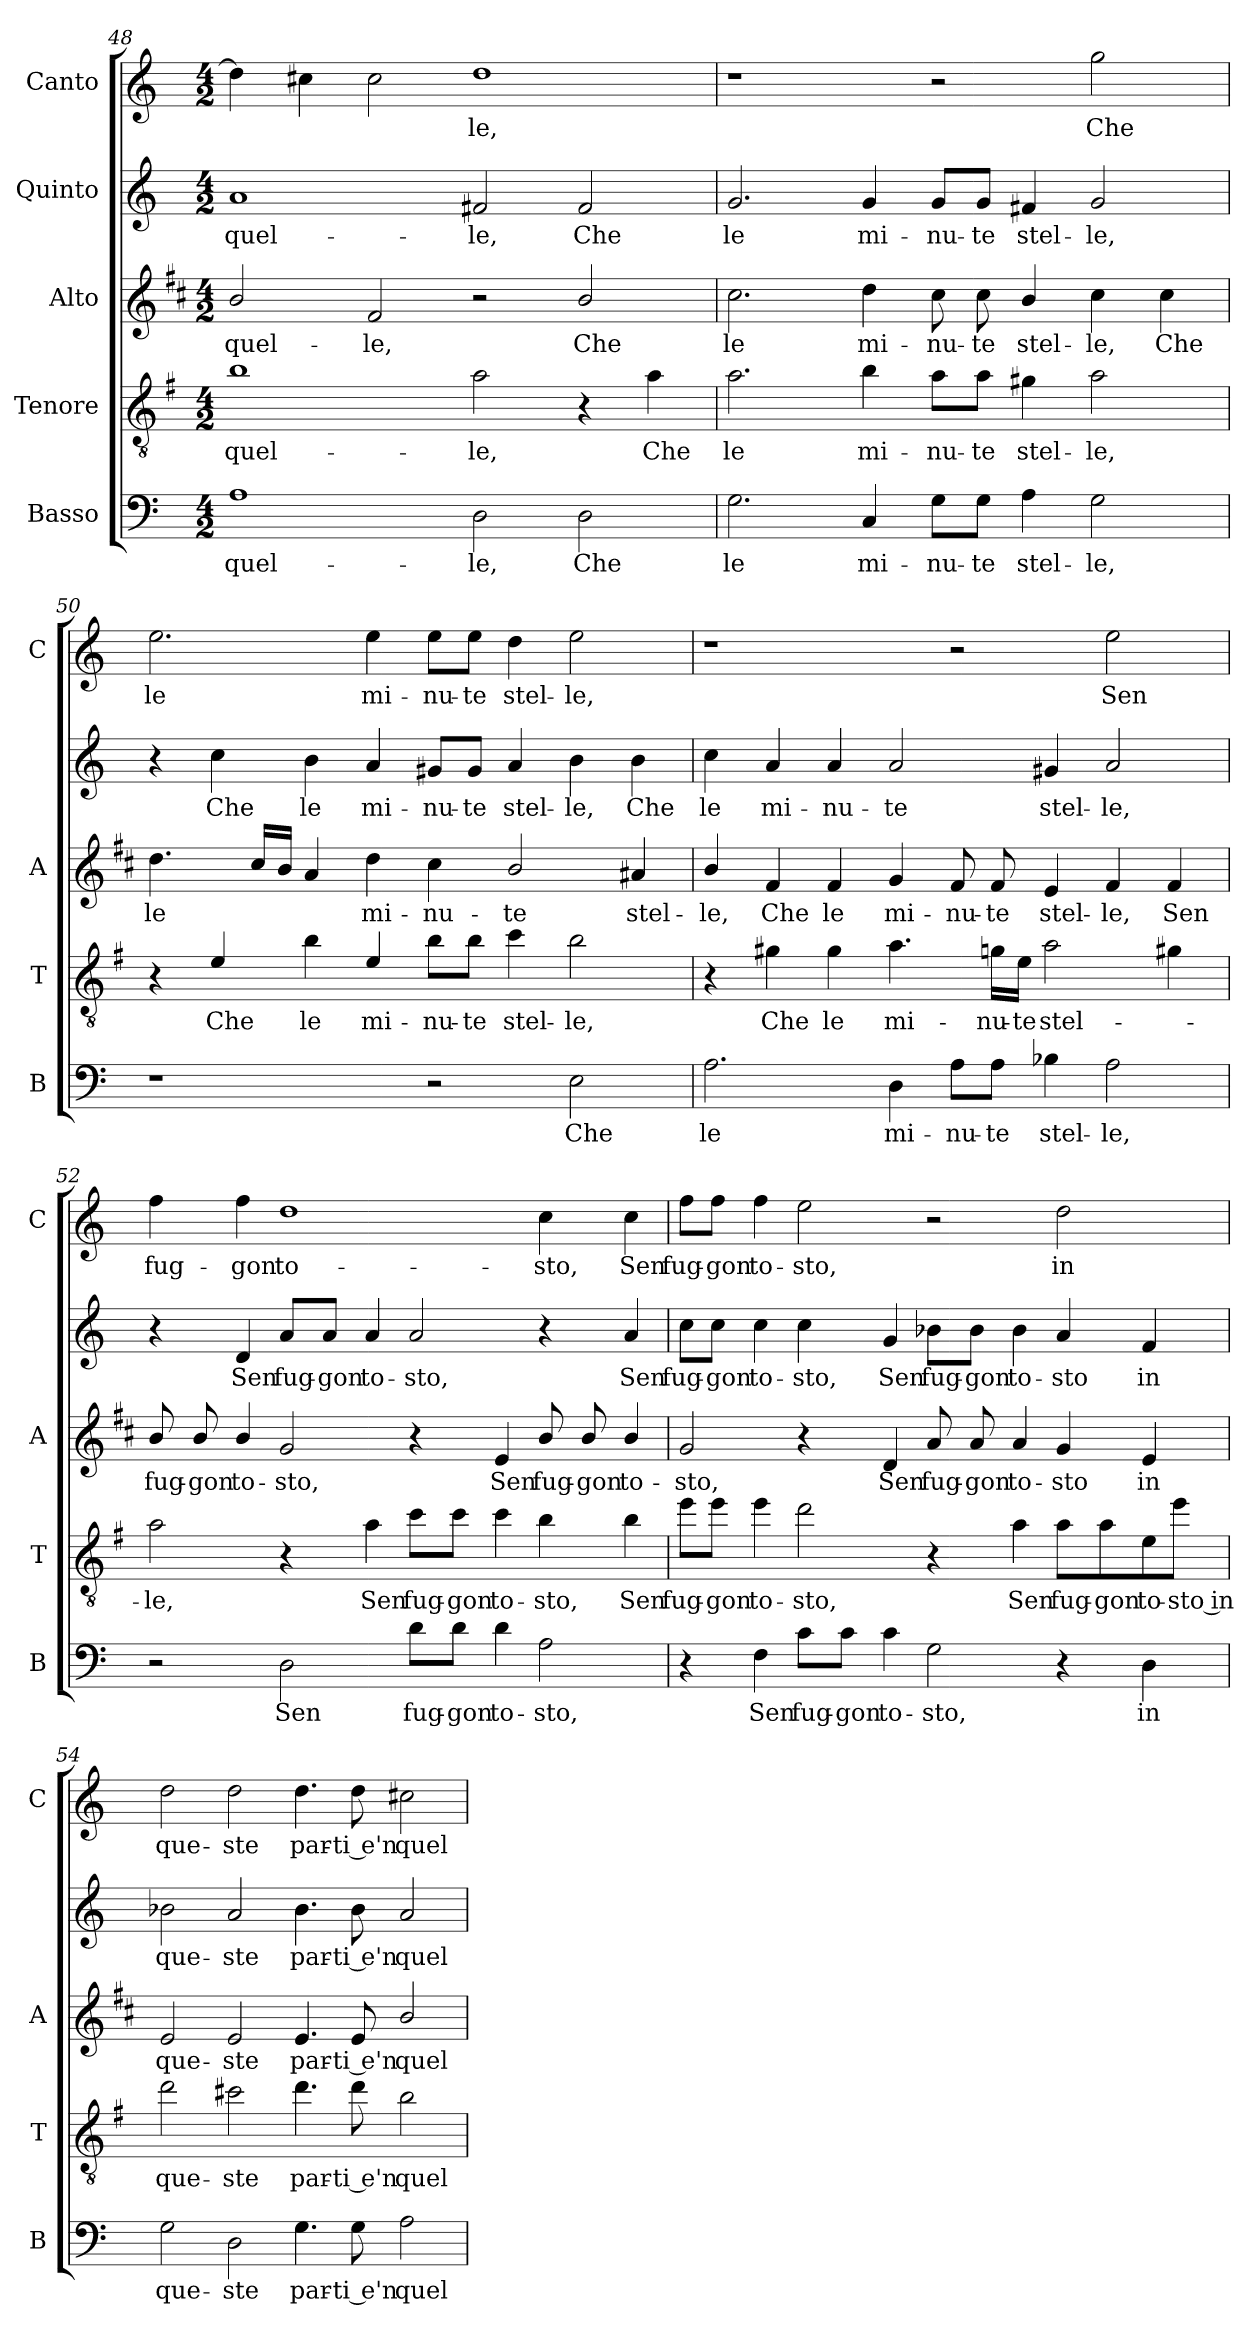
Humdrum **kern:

**kern	**text	**kern	**text	**kern	**text	**kern	**text	**kern	**text
*part5	*part5	*part4	*part4	*part3	*part3	*part2	*part2	*part1	*part1
*staff5	*staff5	*staff4	*staff4	*staff3	*staff3	*staff2	*staff2	*staff1	*staff1
*I"Basso	*	*I"Tenore	*	*I"Alto	*	*I"Quinto	*	*I"Canto	*
*I'B	*	*I'T	*	*I'A	*	*	*	*I'C	*
*clefF4	*	*clefGv2	*	*clefG2	*	*clefG2	*	*clefG2	*
*	*	*ITrd4c7	*	*ITrd1c2	*	*	*	*	*
*k[]	*	*k[]	*	*k[]	*	*k[]	*	*k[]	*
*C:	*	*C:	*	*C:	*	*C:	*	*C:	*
*M4/2	*	*M4/2	*	*M4/2	*	*M4/2	*	*M4/2	*
=48	=48	=48	=48	=48	=48	=48	=48	=48	=48
!	!LO:LY:b	!	!LO:LY:b	!	!LO:LY:b	!	!LO:LY:b	!	!
1A	quel-	1e	quel-	2a/	quel-	1a	quel-	4dd\]	.
.	.	.	.	.	.	.	.	4cc#X\	.
!	!	!	!	!	!LO:LY:b	!	!	!	!
.	.	.	.	2e/	-le,	.	.	2cc#\	.
!	!LO:LY:b	!	!LO:LY:b	!	!	!	!LO:LY:b	!	!LO:LY:b
2D\	-le,	2d\	-le,	2r	.	2f#X/	-le,	1dd	-le,
!	!LO:LY:b	!	!	!	!LO:LY:b	!	!LO:LY:b	!	!
2D\	Che	4r	.	2a/	Che	2f#/	Che	.	.
!	!	!	!LO:LY:b	!	!	!	!	!	!
.	.	4d\	Che	.	.	.	.	.	.
!!LO:PB:g=z
=49	=49	=49	=49	=49	=49	=49	=49	=49	=49
!	!LO:LY:b	!	!LO:LY:b	!	!LO:LY:b	!	!LO:LY:b	!	!
2.G\	le	2.d\	le	2.b\	le	2.g/	le	1r	.
!	!LO:LY:b	!	!LO:LY:b	!	!LO:LY:b	!	!LO:LY:b	!	!
4C/	mi-	4e\	mi-	4cc\	mi-	4g/	mi-	.	.
!	!LO:LY:b	!	!LO:LY:b	!	!LO:LY:b	!	!LO:LY:b	!	!
8G\L	-nu-	8d\L	-nu-	8b\	-nu-	8g/L	-nu-	2r	.
!	!LO:LY:b	!	!LO:LY:b	!	!LO:LY:b	!	!LO:LY:b	!	!
8G\J	-te	8d\J	-te	8b\	-te	8g/J	-te	.	.
!	!LO:LY:b	!	!LO:LY:b	!	!LO:LY:b	!	!LO:LY:b	!	!
4A\	stel-	4c#X\	stel-	4a/	stel-	4f#X/	stel-	.	.
!	!LO:LY:b	!	!LO:LY:b	!	!LO:LY:b	!	!LO:LY:b	!	!LO:LY:b
2G\	-le,	2d\	-le,	4b\	-le,	2g/	-le,	2gg\	Che
!	!	!	!	!	!LO:LY:b	!	!	!	!
.	.	.	.	4b\	Che	.	.	.	.
=50	=50	=50	=50	=50	=50	=50	=50	=50	=50
!	!	!	!	!	!LO:LY:b	!	!	!	!LO:LY:b
1r	.	4r	.	4.cc\	le	4r	.	2.ee\	le
!	!	!	!LO:LY:b	!	!	!	!LO:LY:b	!	!
.	.	4A/	Che	.	.	4cc\	Che	.	.
.	.	.	.	16b/LL	.	.	.	.	.
.	.	.	.	16a/JJ	.	.	.	.	.
!	!	!	!LO:LY:b	!	!	!	!LO:LY:b	!	!
.	.	4e\	le	4g/	.	4b\	le	.	.
!	!	!	!LO:LY:b	!	!LO:LY:b	!	!LO:LY:b	!	!LO:LY:b
.	.	4A/	mi-	4cc\	mi-	4a/	mi-	4ee\	mi-
!	!	!	!LO:LY:b	!	!LO:LY:b	!	!LO:LY:b	!	!LO:LY:b
2r	.	8e\L	-nu-	4b\	-nu-	8g#X/L	-nu-	8ee\L	-nu-
!	!	!	!LO:LY:b	!	!	!	!LO:LY:b	!	!LO:LY:b
.	.	8e\J	-te	.	.	8g#/J	-te	8ee\J	-te
!	!	!	!LO:LY:b	!	!LO:LY:b	!	!LO:LY:b	!	!LO:LY:b
.	.	4f\	stel-	2a/	-te	4a/	stel-	4dd\	stel-
!	!LO:LY:b	!	!LO:LY:b	!	!	!	!LO:LY:b	!	!LO:LY:b
2E\	Che	2e\	-le,	.	.	4b\	-le,	2ee\	-le,
!	!	!	!	!	!LO:LY:b	!	!LO:LY:b	!	!
.	.	.	.	4g#X/	stel-	4b\	Che	.	.
=51	=51	=51	=51	=51	=51	=51	=51	=51	=51
!	!LO:LY:b	!	!	!	!LO:LY:b	!	!LO:LY:b	!	!
2.A\	le	4r	.	4a/	-le,	4cc\	le	1r	.
!	!	!	!LO:LY:b	!	!LO:LY:b	!	!LO:LY:b	!	!
.	.	4c#X\	Che	4e/	Che	4a/	mi-	.	.
!	!	!	!LO:LY:b	!	!LO:LY:b	!	!LO:LY:b	!	!
.	.	4c#\	le	4e/	le	4a/	-nu-	.	.
!	!LO:LY:b	!	!LO:LY:b	!	!LO:LY:b	!	!LO:LY:b	!	!
4D\	mi-	4.d\	mi-	4f/	mi-	2a/	-te	.	.
!	!LO:LY:b	!	!	!	!LO:LY:b	!	!	!	!
8A\L	-nu-	.	.	8e/	-nu-	.	.	2r	.
!	!LO:LY:b	!	!LO:LY:b	!	!LO:LY:b	!	!	!	!
8A\J	-te	16cn\LL	-nu-	8e/	-te	.	.	.	.
!	!	!	!LO:LY:b	!	!	!	!	!	!
.	.	16A\JJ	-te	.	.	.	.	.	.
!	!LO:LY:b	!	!LO:LY:b	!	!LO:LY:b	!	!LO:LY:b	!	!
4B-X\	stel-	2d\	stel-	4d/	stel-	4g#X/	stel-	.	.
!	!LO:LY:b	!	!	!	!LO:LY:b	!	!LO:LY:b	!	!LO:LY:b
2A\	-le,	.	.	4e/	-le,	2a/	-le,	2ee\	Sen
!	!	!	!	!	!LO:LY:b	!	!	!	!
.	.	4c#X\	.	4e/	Sen	.	.	.	.
!!LO:LB:g=z
=52	=52	=52	=52	=52	=52	=52	=52	=52	=52
!	!	!	!LO:LY:b	!	!LO:LY:b	!	!	!	!LO:LY:b
2r	.	2d\	-le,	8a/	fug-	4r	.	4ff\	fug-
!	!	!	!	!	!LO:LY:b	!	!	!	!
.	.	.	.	8a/	-gon	.	.	.	.
!	!	!	!	!	!LO:LY:b	!	!LO:LY:b	!	!LO:LY:b
.	.	.	.	4a/	to-	4d/	Sen	4ff\	-gon
!	!LO:LY:b	!	!	!	!LO:LY:b	!	!LO:LY:b	!	!LO:LY:b
2D\	Sen	4r	.	2f/	-sto,	8a/L	fug-	1dd	to-
!	!	!	!	!	!	!	!LO:LY:b	!	!
.	.	.	.	.	.	8a/J	-gon	.	.
!	!	!	!LO:LY:b	!	!	!	!LO:LY:b	!	!
.	.	4d\	Sen	.	.	4a/	to-	.	.
!	!LO:LY:b	!	!LO:LY:b	!	!	!	!LO:LY:b	!	!
8d\L	fug-	8f\L	fug-	4r	.	2a/	-sto,	.	.
!	!LO:LY:b	!	!LO:LY:b	!	!	!	!	!	!
8d\J	-gon	8f\J	-gon	.	.	.	.	.	.
!	!LO:LY:b	!	!LO:LY:b	!	!LO:LY:b	!	!	!	!
4d\	to-	4f\	to-	4d/	Sen	.	.	.	.
!	!LO:LY:b	!	!LO:LY:b	!	!LO:LY:b	!	!	!	!LO:LY:b
2A\	-sto,	4e\	-sto,	8a/	fug-	4r	.	4cc\	-sto,
!	!	!	!	!	!LO:LY:b	!	!	!	!
.	.	.	.	8a/	-gon	.	.	.	.
!	!	!	!LO:LY:b	!	!LO:LY:b	!	!LO:LY:b	!	!LO:LY:b
.	.	4e\	Sen	4a/	to-	4a/	Sen	4cc\	Sen
=53	=53	=53	=53	=53	=53	=53	=53	=53	=53
!	!	!	!LO:LY:b	!	!LO:LY:b	!	!LO:LY:b	!	!LO:LY:b
4r	.	8a\L	fug-	2f/	-sto,	8cc\L	fug-	8ff\L	fug-
!	!	!	!LO:LY:b	!	!	!	!LO:LY:b	!	!LO:LY:b
.	.	8a\J	-gon	.	.	8cc\J	-gon	8ff\J	-gon
!	!LO:LY:b	!	!LO:LY:b	!	!	!	!LO:LY:b	!	!LO:LY:b
4F\	Sen	4a\	to-	.	.	4cc\	to-	4ff\	to-
!	!LO:LY:b	!	!LO:LY:b	!	!	!	!LO:LY:b	!	!LO:LY:b
8c\L	fug-	2g\	-sto,	4r	.	4cc\	-sto,	2ee\	-sto,
!	!LO:LY:b	!	!	!	!	!	!	!	!
8c\J	-gon	.	.	.	.	.	.	.	.
!	!LO:LY:b	!	!	!	!LO:LY:b	!	!LO:LY:b	!	!
4c\	to-	.	.	4c/	Sen	4g/	Sen	.	.
!	!LO:LY:b	!	!	!	!LO:LY:b	!	!LO:LY:b	!	!
2G\	-sto,	4r	.	8g/	fug-	8b-X\L	fug-	2r	.
!	!	!	!	!	!LO:LY:b	!	!LO:LY:b	!	!
.	.	.	.	8g/	-gon	8b-\J	-gon	.	.
!	!	!	!LO:LY:b	!	!LO:LY:b	!	!LO:LY:b	!	!
.	.	4d\	Sen	4g/	to-	4b-\	to-	.	.
!	!	!	!LO:LY:b	!	!LO:LY:b	!	!LO:LY:b	!	!LO:LY:b
4r	.	8d\L	fug-	4f/	-sto	4a/	-sto	2dd\	in
!	!	!	!LO:LY:b	!	!	!	!	!	!
.	.	8d\	-gon	.	.	.	.	.	.
!	!LO:LY:b	!	!LO:LY:b	!	!LO:LY:b	!	!LO:LY:b	!	!
4D\	in	8A\	to-	4d/	in	4f/	in	.	.
!	!	!	!LO:LY:b	!	!	!	!	!	!
.	.	8a\J	-sto in	.	.	.	.	.	.
!!LO:LB:g=z
=54	=54	=54	=54	=54	=54	=54	=54	=54	=54
!	!LO:LY:b	!	!LO:LY:b	!	!LO:LY:b	!	!LO:LY:b	!	!LO:LY:b
2G\	que-	2g\	que-	2d/	que-	2b-X\	que-	2dd\	que-
!	!LO:LY:b	!	!LO:LY:b	!	!LO:LY:b	!	!LO:LY:b	!	!LO:LY:b
2D\	-ste	2f#X\	-ste	2d/	-ste	2a/	-ste	2dd\	-ste
!	!LO:LY:b	!	!LO:LY:b	!	!LO:LY:b	!	!LO:LY:b	!	!LO:LY:b
4.G\	par-	4.g\	par-	4.d/	par-	4.b-\	par-	4.dd\	par-
!	!LO:LY:b	!	!LO:LY:b	!	!LO:LY:b	!	!LO:LY:b	!	!LO:LY:b
8G\	-ti e'n	8g\	-ti e'n	8d/	-ti e'n	8b-\	-ti e'n	8dd\	-ti e'n
!	!LO:LY:b	!	!LO:LY:b	!	!LO:LY:b	!	!LO:LY:b	!	!LO:LY:b
2A\	quel-	2e\	quel-	2a/	quel-	2a/	quel-	2cc#X\	quel-
=	=	=	=	=	=	=	=	=	=
*-	*-	*-	*-	*-	*-	*-	*-	*-	*-
